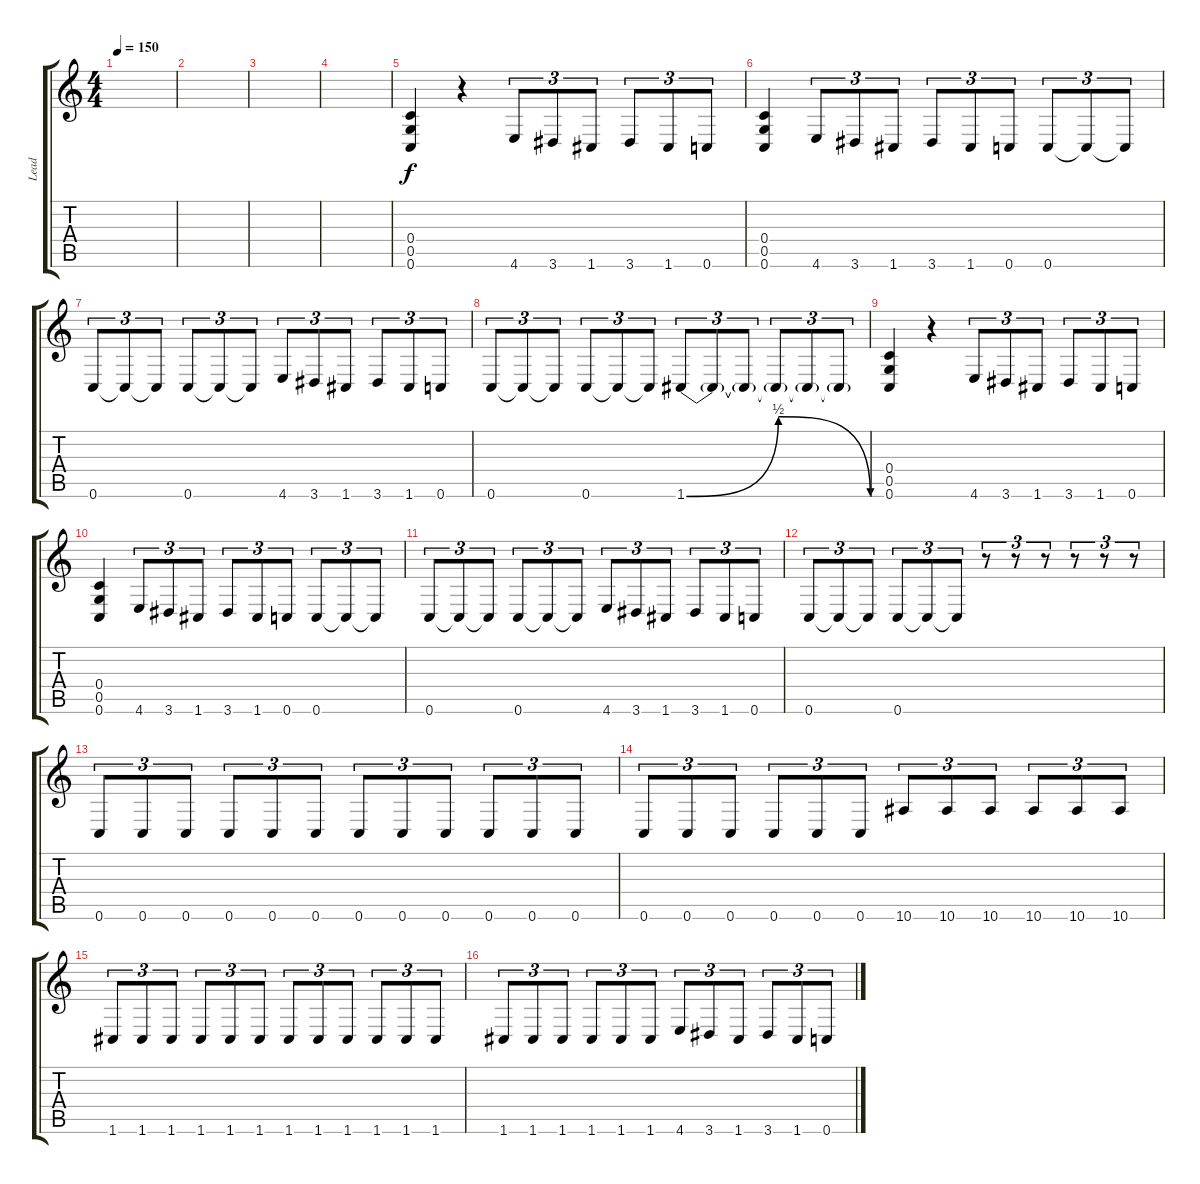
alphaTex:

\track ("Lead" "Lead") {instrument distortionguitar}
\staff {score tabs}
\tuning (D4 A3 F3 C3 G2 C2) {hide}
\ts (4 4)
\tempo 150
\clef g2
\ks c
|
|
|
|
(0.4 0.5 0.6).4 r.4 4.6.8{tu (3 2)} 3.6.8{tu (3 2)} 1.6.8{tu (3 2)} 3.6.8{tu (3 2)} 1.6.8{tu (3 2)} 0.6.8{tu (3 2)} |
(0.4 0.5 0.6).4 4.6.8{tu (3 2)} 3.6.8{tu (3 2)} 1.6.8{tu (3 2)} 3.6.8{tu (3 2)} 1.6.8{tu (3 2)} 0.6.8{tu (3 2)} 0.6.8{tu (3 2)} 0.6{t}.8{tu (3 2)} 0.6{t}.8{tu (3 2)} |
0.6.8{tu (3 2)} 0.6{t}.8{tu (3 2)} 0.6{t}.8{tu (3 2)} 0.6.8{tu (3 2)} 0.6{t}.8{tu (3 2)} 0.6{t}.8{tu (3 2)} 4.6.8{tu (3 2)} 3.6.8{tu (3 2)} 1.6.8{tu (3 2)} 3.6.8{tu (3 2)} 1.6.8{tu (3 2)} 0.6.8{tu (3 2)} |
0.6.8{tu (3 2)} 0.6{t}.8{tu (3 2)} 0.6{t}.8{tu (3 2)} 0.6.8{tu (3 2)} 0.6{t}.8{tu (3 2)} 0.6{t}.8{tu (3 2)} 1.6{be (bendrelease 0 0 10 2 30 2 60 0)}.8{tu (3 2)} 1.6{t}.8{tu (3 2)} 1.6{t}.8{tu (3 2)} 1.6{t}.8{tu (3 2)} 1.6{t}.8{tu (3 2)} 1.6{t}.8{tu (3 2)} |
(0.4 0.5 0.6).4 r.4 4.6.8{tu (3 2)} 3.6.8{tu (3 2)} 1.6.8{tu (3 2)} 3.6.8{tu (3 2)} 1.6.8{tu (3 2)} 0.6.8{tu (3 2)} |
(0.4 0.5 0.6).4 4.6.8{tu (3 2)} 3.6.8{tu (3 2)} 1.6.8{tu (3 2)} 3.6.8{tu (3 2)} 1.6.8{tu (3 2)} 0.6.8{tu (3 2)} 0.6.8{tu (3 2)} 0.6{t}.8{tu (3 2)} 0.6{t}.8{tu (3 2)} |
0.6.8{tu (3 2)} 0.6{t}.8{tu (3 2)} 0.6{t}.8{tu (3 2)} 0.6.8{tu (3 2)} 0.6{t}.8{tu (3 2)} 0.6{t}.8{tu (3 2)} 4.6.8{tu (3 2)} 3.6.8{tu (3 2)} 1.6.8{tu (3 2)} 3.6.8{tu (3 2)} 1.6.8{tu (3 2)} 0.6.8{tu (3 2)} |
0.6.8{tu (3 2)} 0.6{t}.8{tu (3 2)} 0.6{t}.8{tu (3 2)} 0.6.8{tu (3 2)} 0.6{t}.8{tu (3 2)} 0.6{t}.8{tu (3 2)} r.8{tu (3 2)} r.8{tu (3 2)} r.8{tu (3 2)} r.8{tu (3 2)} r.8{tu (3 2)} r.8{tu (3 2)} |
0.6.8{tu (3 2)} 0.6.8{tu (3 2)} 0.6.8{tu (3 2)} 0.6.8{tu (3 2)} 0.6.8{tu (3 2)} 0.6.8{tu (3 2)} 0.6.8{tu (3 2)} 0.6.8{tu (3 2)} 0.6.8{tu (3 2)} 0.6.8{tu (3 2)} 0.6.8{tu (3 2)} 0.6.8{tu (3 2)} |
0.6.8{tu (3 2)} 0.6.8{tu (3 2)} 0.6.8{tu (3 2)} 0.6.8{tu (3 2)} 0.6.8{tu (3 2)} 0.6.8{tu (3 2)} 10.6.8{tu (3 2)} 10.6.8{tu (3 2)} 10.6.8{tu (3 2)} 10.6.8{tu (3 2)} 10.6.8{tu (3 2)} 10.6.8{tu (3 2)} |
1.6.8{tu (3 2)} 1.6.8{tu (3 2)} 1.6.8{tu (3 2)} 1.6.8{tu (3 2)} 1.6.8{tu (3 2)} 1.6.8{tu (3 2)} 1.6.8{tu (3 2)} 1.6.8{tu (3 2)} 1.6.8{tu (3 2)} 1.6.8{tu (3 2)} 1.6.8{tu (3 2)} 1.6.8{tu (3 2)} |
1.6.8{tu (3 2)} 1.6.8{tu (3 2)} 1.6.8{tu (3 2)} 1.6.8{tu (3 2)} 1.6.8{tu (3 2)} 1.6.8{tu (3 2)} 4.6.8{tu (3 2)} 3.6.8{tu (3 2)} 1.6.8{tu (3 2)} 3.6.8{tu (3 2)} 1.6.8{tu (3 2)} 0.6.8{tu (3 2)}
